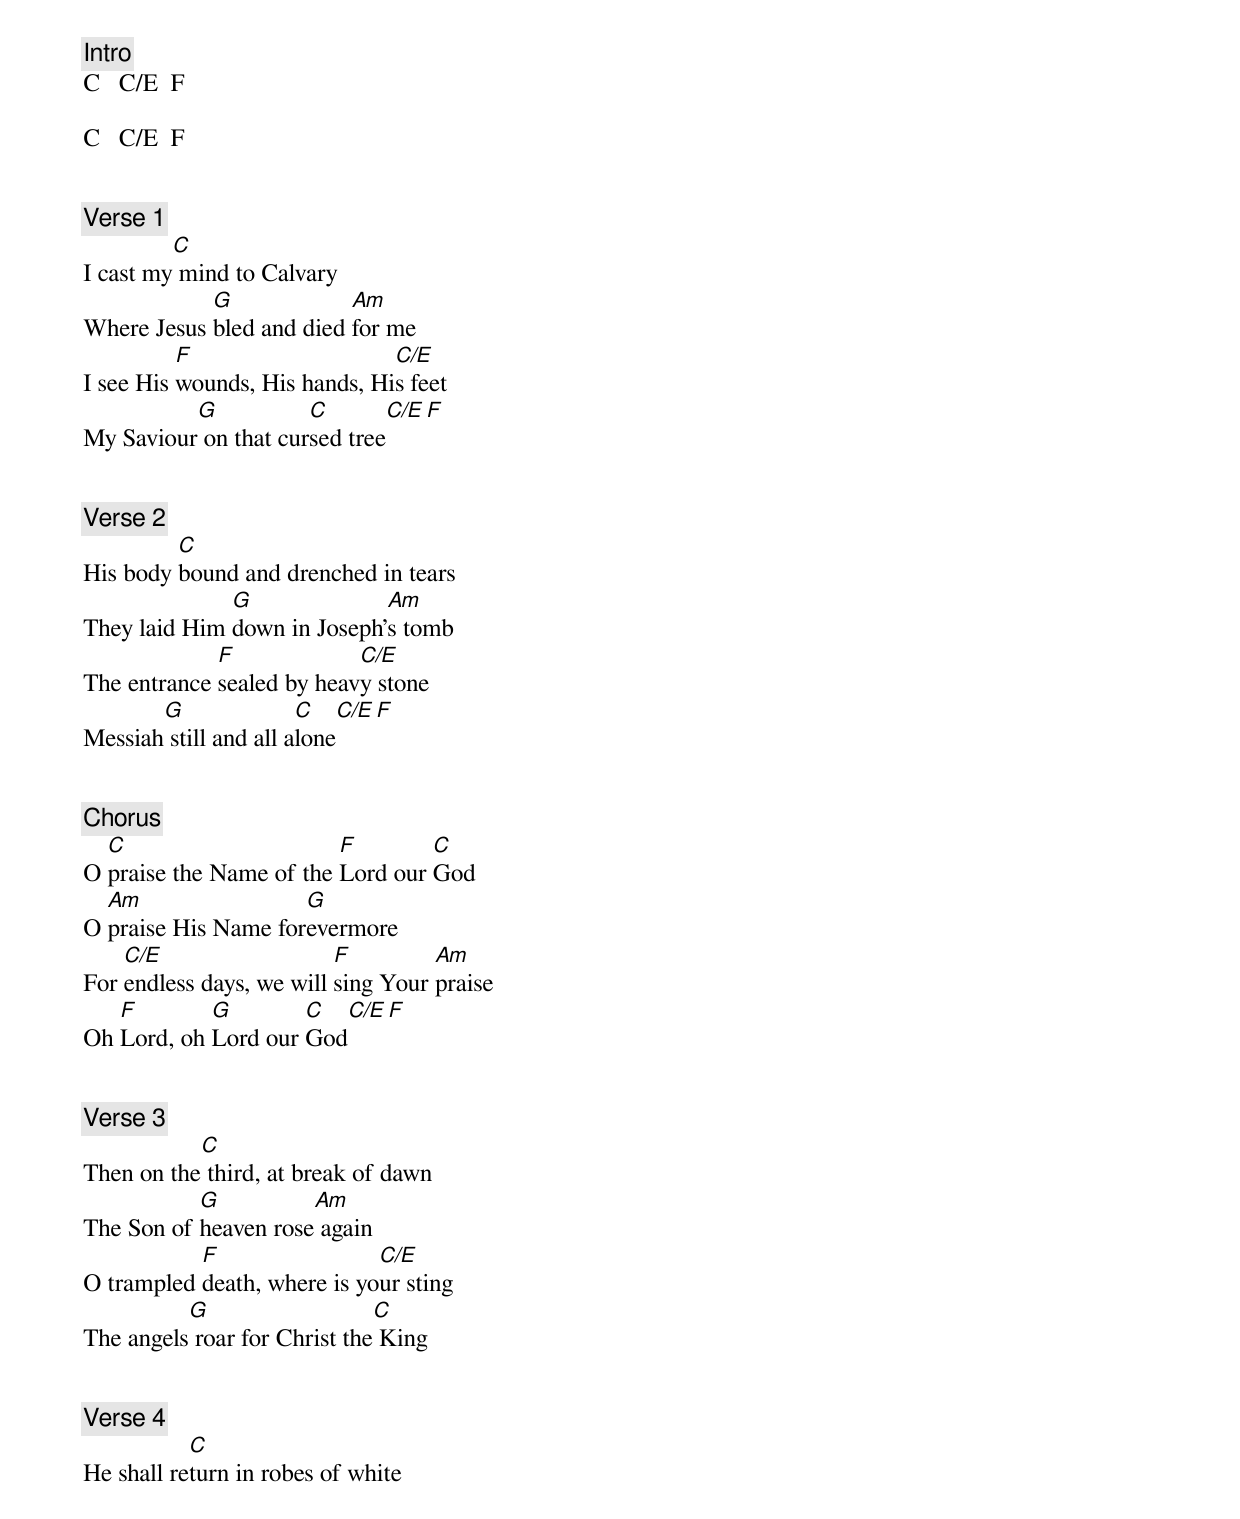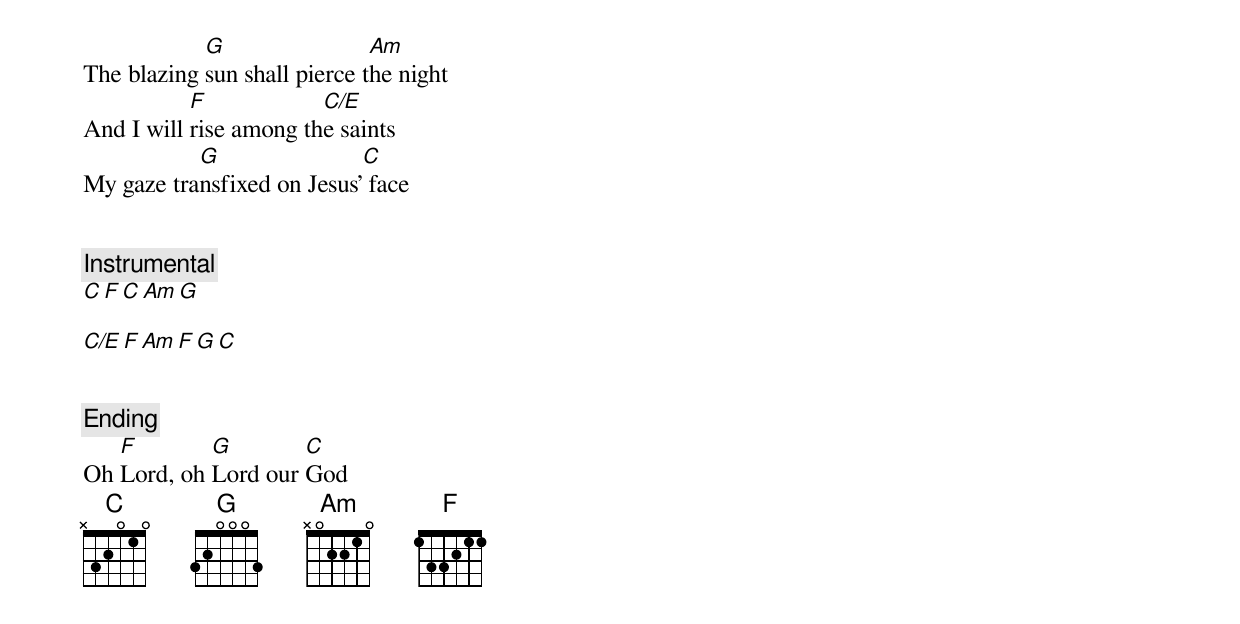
[Intro]
C   C/E  F

C   C/E  F


[Verse 1]
         C
I cast my mind to Calvary
            G             Am
Where Jesus bled and died for me
          F                    C/E
I see His wounds, His hands, His feet
          G           C        C/E  F
My Saviour on that cursed tree


[Verse 2]
         C
His body bound and drenched in tears
              G              Am
They laid Him down in Joseph's tomb
             F             C/E
The entrance sealed by heavy stone
       G               C     C/E  F
Messiah still and all alone


[Chorus]
  C                      F        C
O praise the Name of the Lord our God
  Am                 G
O praise His Name forevermore
    C/E                   F         Am
For endless days, we will sing Your praise
   F        G        C      C/E   F
Oh Lord, oh Lord our God


[Verse 3]
           C
Then on the third, at break of dawn
           G          Am
The Son of heaven rose again
           F                 C/E
O trampled death, where is your sting
          G                   C
The angels roar for Christ the King


[Verse 4]
           C
He shall return in robes of white
            G                 Am
The blazing sun shall pierce the night
           F            C/E
And I will rise among the saints
           G                C
My gaze transfixed on Jesus' face


[Instrumental]
C    F  C  Am    G

C/E  F  Am  F    G C


[Ending]
   F        G        C
Oh Lord, oh Lord our God
